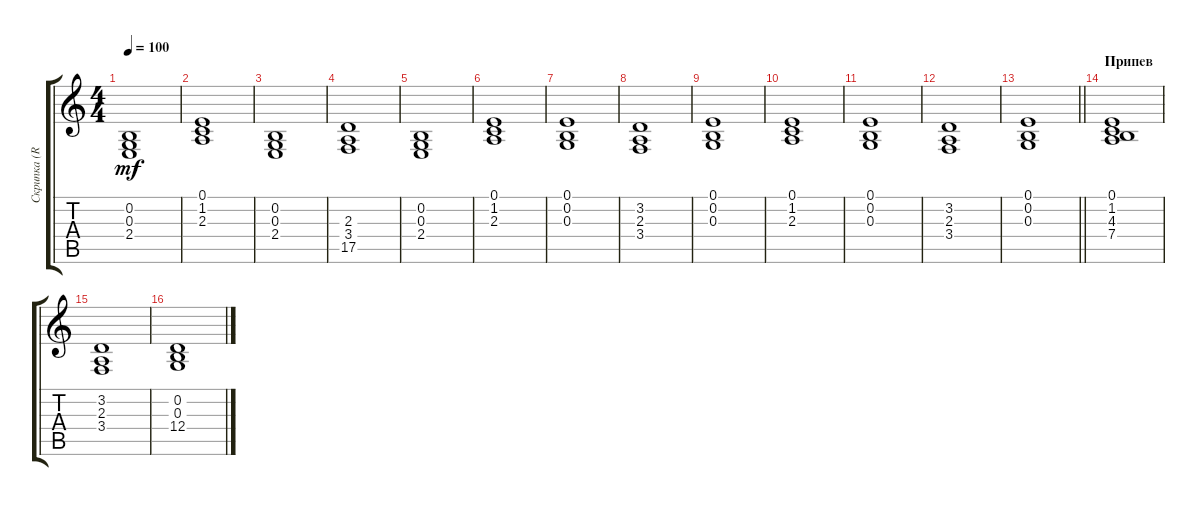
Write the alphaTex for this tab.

\track ("Скрипка (R)" "Скрипка (R") {instrument stringensemble1}
\staff {score tabs}
\tuning (E4 B3 G3 D3 A2 E2) {hide}
\ts (4 4)
\tempo 100
\clef g2
\ks c
(0.2 0.3 2.4).1{dy mf} |
(0.1 1.2 2.3).1{volume 10} |
(0.2 0.3 2.4).1 |
(2.3 3.4 17.5).1 |
(0.2 0.3 2.4).1 |
(0.1 1.2 2.3).1{volume 8} |
(0.1 0.2 0.3).1 |
(3.2 2.3 3.4).1 |
(0.1 0.2 0.3).1 |
(0.1 1.2 2.3).1 |
(0.1 0.2 0.3).1 |
(3.2 2.3 3.4).1 |
\barLineRight lightlight
(0.1 0.2 0.3).1 |
\section ("" "Припев")
(0.1 1.2 4.3 7.4).1 |
(3.2 2.3 3.4).1 |
(0.2 0.3 12.4).1
